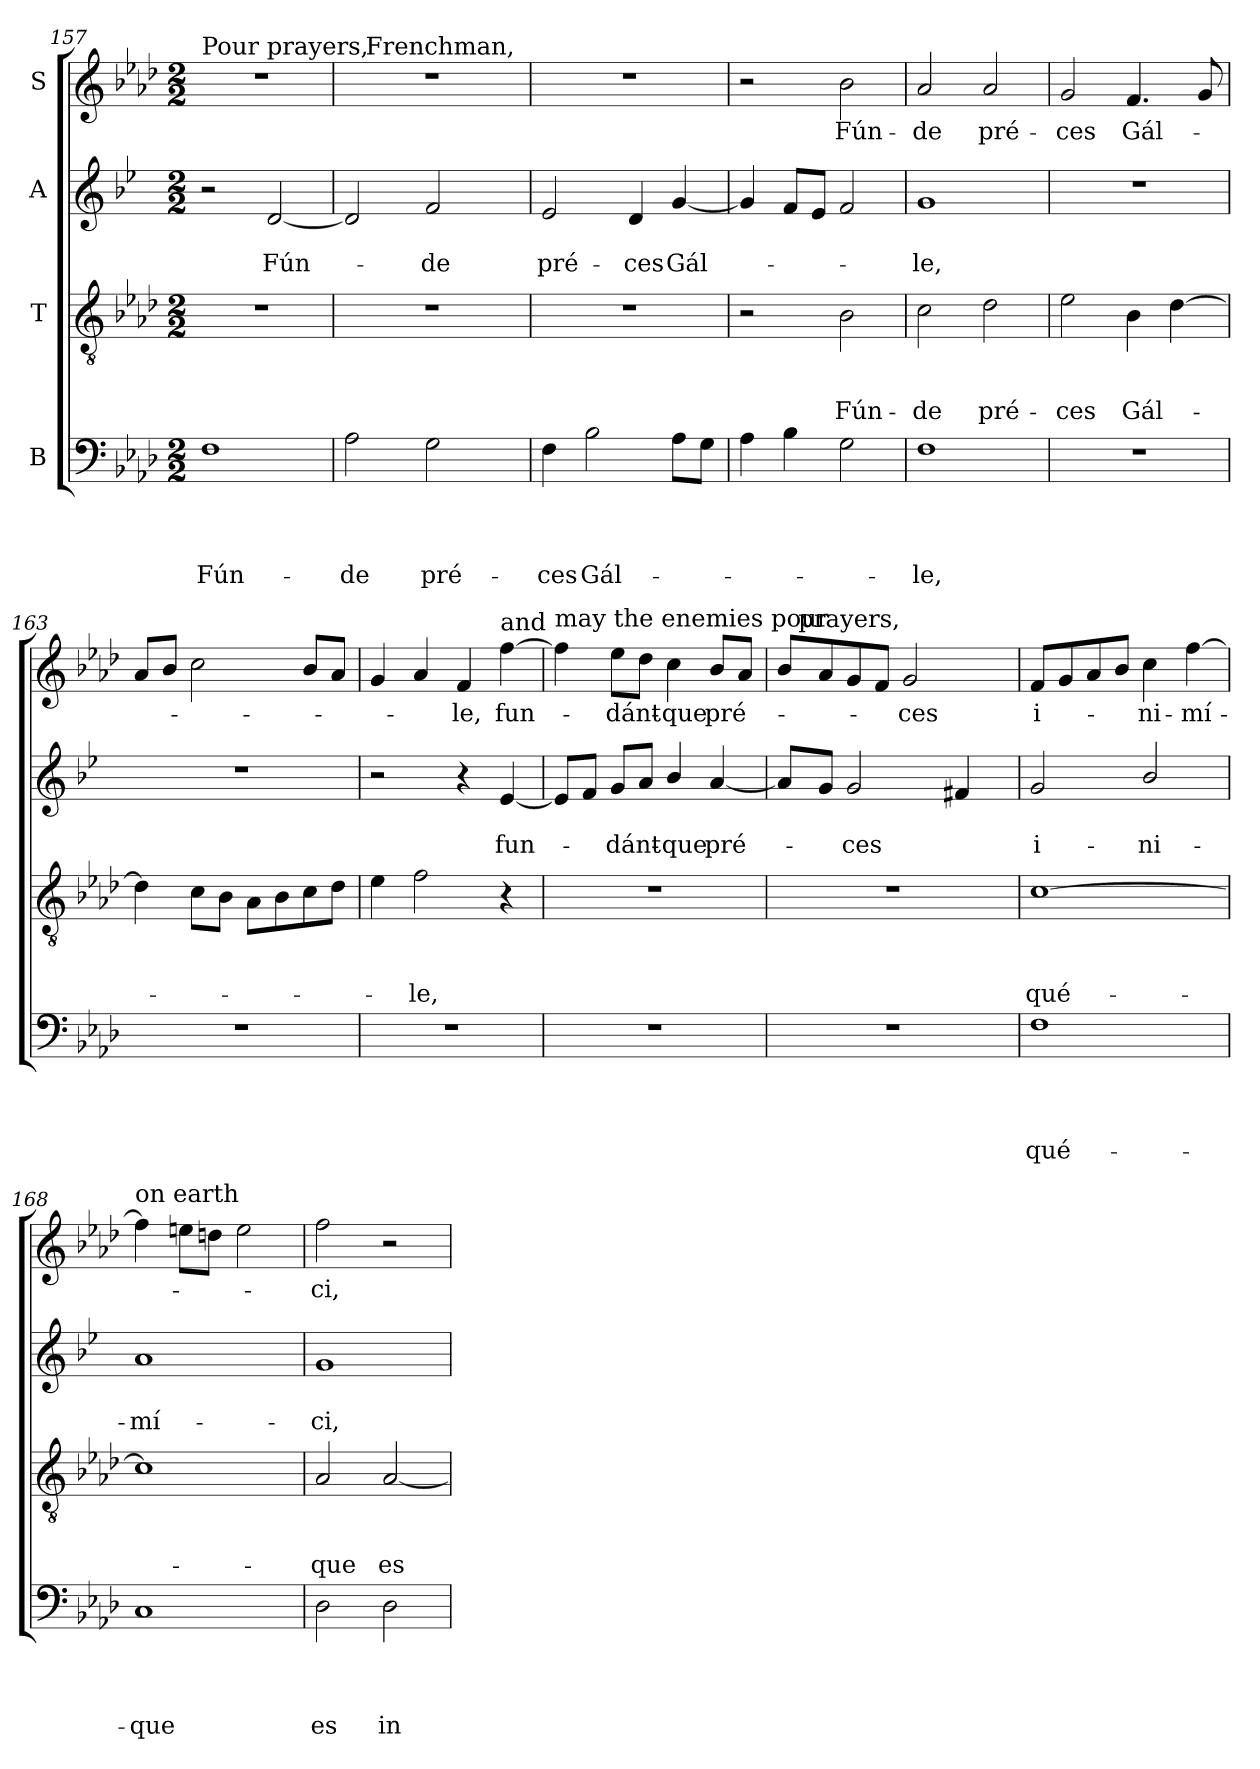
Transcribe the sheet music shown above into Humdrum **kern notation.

**kern	**text	**text	**text	**text	**kern	**text	**text	**text	**kern	**text	**text	**kern	**text
*part4	*part4	*part4	*part4	*part4	*part3	*part3	*part3	*part3	*part2	*part2	*part2	*part1	*part1
*staff4	*staff4	*staff4	*staff4	*staff4	*staff3	*staff3	*staff3	*staff3	*staff2	*staff2	*staff2	*staff1	*staff1
*I"B	*	*	*	*	*I"T	*	*	*	*I"A	*	*	*I"S	*
!!LO:LB:g=z
*clefF4	*	*	*	*	*clefGv2	*	*	*	*clefG2	*	*	*clefG2	*
*	*	*	*	*	*	*	*	*	*ITrd1c2	*	*	*	*
*k[b-e-a-d-]	*	*	*	*	*k[b-e-a-d-]	*	*	*	*k[b-e-a-d-]	*	*	*k[b-e-a-d-]	*
*A-:	*	*	*	*	*A-:	*	*	*	*A-:	*	*	*A-:	*
*M2/2	*	*	*	*	*M2/2	*	*	*	*M2/2	*	*	*M2/2	*
=157	=157	=157	=157	=157	=157	=157	=157	=157	=157	=157	=157	=157	=157
!	!	!	!	!	!	!	!	!	!	!	!	!LO:TX:a:t=Pour prayers,	!
!	!	!	!	!LO:LY:b	!	!	!	!	!	!	!	!	!
1F	.	.	.	Fún-	1r	.	.	.	2r	.	.	1r	.
!	!	!	!	!	!	!	!	!	!	!	!LO:LY:b	!	!
.	.	.	.	.	.	.	.	.	[2c/	.	Fún-	.	.
=158	=158	=158	=158	=158	=158	=158	=158	=158	=158	=158	=158	=158	=158
!	!	!	!	!LO:LY:b	!	!	!	!	!	!	!	!	!
*	*	*	*	*	*	*	*	*	*	*	*	*^	*
2A-\	.	.	.	-de	1r	.	.	.	2c/]	.	.	1r	24..ryy	.
!	!	!	!	!	!	!	!	!	!	!	!	!	!LO:TX:a:t=Frenchman,	!
.	.	.	.	.	.	.	.	.	.	.	.	.	3%2ryy	.
!	!	!	!	!LO:LY:b	!	!	!	!	!	!	!LO:LY:b	!	!	!
2G\	.	.	.	pré-	.	.	.	.	2e-/	.	-de	.	.	.
.	.	.	.	.	.	.	.	.	.	.	.	.	6ryy	.
.	.	.	.	.	.	.	.	.	.	.	.	.	12ryy	.
.	.	.	.	.	.	.	.	.	.	.	.	.	96ryy	.
=159	=159	=159	=159	=159	=159	=159	=159	=159	=159	=159	=159	=159	=159	=159
!	!	!	!	!LO:LY:b	!	!	!	!	!	!	!LO:LY:b	!	!	!
*	*	*	*	*	*	*	*	*	*	*	*	*v	*v	*
4F\	.	.	.	-ces	1r	.	.	.	2d-/	.	pré-	1r	.
!	!	!	!	!LO:LY:b	!	!	!	!	!	!	!	!	!
2B-\	.	.	.	Gál-	.	.	.	.	.	.	.	.	.
!	!	!	!	!	!	!	!	!	!	!	!LO:LY:b	!	!
.	.	.	.	.	.	.	.	.	4c/	.	-ces	.	.
!	!	!	!	!	!	!	!	!	!	!	!LO:LY:b	!	!
8A-\L	.	.	.	.	.	.	.	.	[4f/	.	Gál-	.	.
8G\J	.	.	.	.	.	.	.	.	.	.	.	.	.
=160	=160	=160	=160	=160	=160	=160	=160	=160	=160	=160	=160	=160	=160
4A-\	.	.	.	.	2r	.	.	.	4f/]	.	.	2r	.
4B-\	.	.	.	.	.	.	.	.	8e-/L	.	.	.	.
.	.	.	.	.	.	.	.	.	8d-/J	.	.	.	.
!	!	!	!	!	!	!	!	!LO:LY:b	!	!	!	!	!LO:LY:b
2G\	.	.	.	.	2B-\	.	.	Fún-	2e-/	.	.	2b-\	Fún-
=161	=161	=161	=161	=161	=161	=161	=161	=161	=161	=161	=161	=161	=161
!	!	!	!	!LO:LY:b	!	!	!	!LO:LY:b	!	!	!LO:LY:b	!	!LO:LY:b
1F	.	.	.	-le,	2c\	.	.	-de	1f	.	-le,	2a-/	-de
!	!	!	!	!	!	!	!	!LO:LY:b	!	!	!	!	!LO:LY:b
.	.	.	.	.	2d-\	.	.	pré-	.	.	.	2a-/	pré-
=162	=162	=162	=162	=162	=162	=162	=162	=162	=162	=162	=162	=162	=162
!	!	!	!	!	!	!	!	!LO:LY:b	!	!	!	!	!LO:LY:b
1r	.	.	.	.	2e-\	.	.	-ces	1r	.	.	2g/	-ces
!	!	!	!	!	!	!	!	!LO:LY:b	!	!	!	!	!LO:LY:b
.	.	.	.	.	4B-\	.	.	Gál-	.	.	.	4.f/	Gál-
.	.	.	.	.	[4d-\	.	.	.	.	.	.	.	.
.	.	.	.	.	.	.	.	.	.	.	.	8g/	.
!!LO:PB:g=z
=163	=163	=163	=163	=163	=163	=163	=163	=163	=163	=163	=163	=163	=163
1r	.	.	.	.	4d-\]	.	.	.	1r	.	.	8a-/L	.
.	.	.	.	.	.	.	.	.	.	.	.	8b-/J	.
.	.	.	.	.	8c\L	.	.	.	.	.	.	2cc\	.
.	.	.	.	.	8B-\J	.	.	.	.	.	.	.	.
.	.	.	.	.	8A-\L	.	.	.	.	.	.	.	.
.	.	.	.	.	8B-\	.	.	.	.	.	.	.	.
.	.	.	.	.	8c\	.	.	.	.	.	.	8b-/L	.
.	.	.	.	.	8d-\J	.	.	.	.	.	.	8a-/J	.
=164	=164	=164	=164	=164	=164	=164	=164	=164	=164	=164	=164	=164	=164
1r	.	.	.	.	4e-\	.	.	.	2r	.	.	4g/	.
!	!	!	!	!	!	!	!	!LO:LY:b	!	!	!	!	!
.	.	.	.	.	2f\	.	.	-le,	.	.	.	4a-/	.
!	!	!	!	!	!	!	!	!	!	!	!	!	!LO:LY:b
.	.	.	.	.	.	.	.	.	4r	.	.	4f/	-le,
!	!	!	!	!	!	!	!	!	!	!	!	!LO:TX:a:t=and	!
!	!	!	!	!	!	!	!	!	!	!	!LO:LY:b	!	!LO:LY:b
.	.	.	.	.	4r	.	.	.	[4d-/	.	fun-	[4ff\	fun-
=165	=165	=165	=165	=165	=165	=165	=165	=165	=165	=165	=165	=165	=165
!	!	!	!	!	!	!	!	!	!	!	!	!LO:TX:a:t=may the enemies pour	!
1r	.	.	.	.	1r	.	.	.	8d-/L]	.	.	4ff\]	.
.	.	.	.	.	.	.	.	.	8e-/J	.	.	.	.
!	!	!	!	!	!	!	!	!	!	!	!LO:LY:b	!	!LO:LY:b
.	.	.	.	.	.	.	.	.	8f/L	.	-dánt-	8ee-\L	-dánt-
.	.	.	.	.	.	.	.	.	8g/J	.	.	8dd-\J	.
!	!	!	!	!	!	!	!	!	!	!	!LO:LY:b	!	!LO:LY:b
.	.	.	.	.	.	.	.	.	4a-/	.	-que	4cc\	-que
!	!	!	!	!	!	!	!	!	!	!	!LO:LY:b	!	!LO:LY:b
.	.	.	.	.	.	.	.	.	[4g/	.	pré-	8b-/L	pré-
.	.	.	.	.	.	.	.	.	.	.	.	8a-/J	.
=166	=166	=166	=166	=166	=166	=166	=166	=166	=166	=166	=166	=166	=166
*	*	*	*	*	*	*	*	*	*	*	*	*^	*
1r	.	.	.	.	1r	.	.	.	8g/L]	.	.	8b-/L	24ryy	.
.	.	.	.	.	.	.	.	.	.	.	.	.	96ryy	.
!	!	!	!	!	!	!	!	!	!	!	!	!	!LO:TX:a:t=prayers,	!
.	.	.	.	.	.	.	.	.	.	.	.	.	3%2ryy	.
.	.	.	.	.	.	.	.	.	8f/J	.	.	8a-/	.	.
!	!	!	!	!	!	!	!	!	!	!	!LO:LY:b	!	!	!
.	.	.	.	.	.	.	.	.	2f/	.	-ces	8g/	.	.
.	.	.	.	.	.	.	.	.	.	.	.	8f/J	.	.
!	!	!	!	!	!	!	!	!	!	!	!	!	!	!LO:LY:b
.	.	.	.	.	.	.	.	.	.	.	.	2g/	.	-ces
.	.	.	.	.	.	.	.	.	.	.	.	.	6ryy	.
.	.	.	.	.	.	.	.	.	4e/	.	.	.	.	.
.	.	.	.	.	.	.	.	.	.	.	.	.	12ryy	.
.	.	.	.	.	.	.	.	.	.	.	.	.	48.ryy	.
=167	=167	=167	=167	=167	=167	=167	=167	=167	=167	=167	=167	=167	=167	=167
!	!	!	!	!	!	!	!	!	!	!	!	!LO:TX:a:t=and every nation	!	!
!	!	!	!	!LO:LY:b	!	!	!	!LO:LY:b	!	!	!LO:LY:b	!	!	!LO:LY:b
*	*	*	*	*	*	*	*	*	*	*	*	*v	*v	*
1F	.	.	.	qué-	[1c	.	.	qué-	2f/	.	i-	8f/L	i-
.	.	.	.	.	.	.	.	.	.	.	.	8g/	.
.	.	.	.	.	.	.	.	.	.	.	.	8a-/	.
.	.	.	.	.	.	.	.	.	.	.	.	8b-/J	.
!	!	!	!	!	!	!	!	!	!	!	!LO:LY:b	!	!LO:LY:b
.	.	.	.	.	.	.	.	.	2a-/	.	-ni-	4cc\	-ni-
!	!	!	!	!	!	!	!	!	!	!	!	!	!LO:LY:b
.	.	.	.	.	.	.	.	.	.	.	.	[4ff\	-mí-
!!LO:LB:g=z
=168	=168	=168	=168	=168	=168	=168	=168	=168	=168	=168	=168	=168	=168
!	!	!	!	!	!	!	!	!	!	!	!	!LO:TX:a:t=on earth	!
!	!	!	!	!LO:LY:b	!	!	!	!	!	!	!LO:LY:b	!	!
1C	.	.	.	-que	1c]	.	.	.	1g	.	-mí-	4ff\]	.
.	.	.	.	.	.	.	.	.	.	.	.	8ee\L	.
.	.	.	.	.	.	.	.	.	.	.	.	8dd\J	.
.	.	.	.	.	.	.	.	.	.	.	.	2ee\	.
=169	=169	=169	=169	=169	=169	=169	=169	=169	=169	=169	=169	=169	=169
!	!	!	!	!LO:LY:b	!	!	!	!LO:LY:b	!	!	!LO:LY:b	!	!LO:LY:b
2D-\	.	.	.	es	2A-/	.	.	-que	1f	.	-ci,	2ff\	-ci,
!	!	!	!	!LO:LY:b	!	!	!	!LO:LY:b	!	!	!	!	!
2D-\	.	.	.	in	[2A-/	.	.	es	.	.	.	2r	.
=	=	=	=	=	=	=	=	=	=	=	=	=	=
*-	*-	*-	*-	*-	*-	*-	*-	*-	*-	*-	*-	*-	*-
